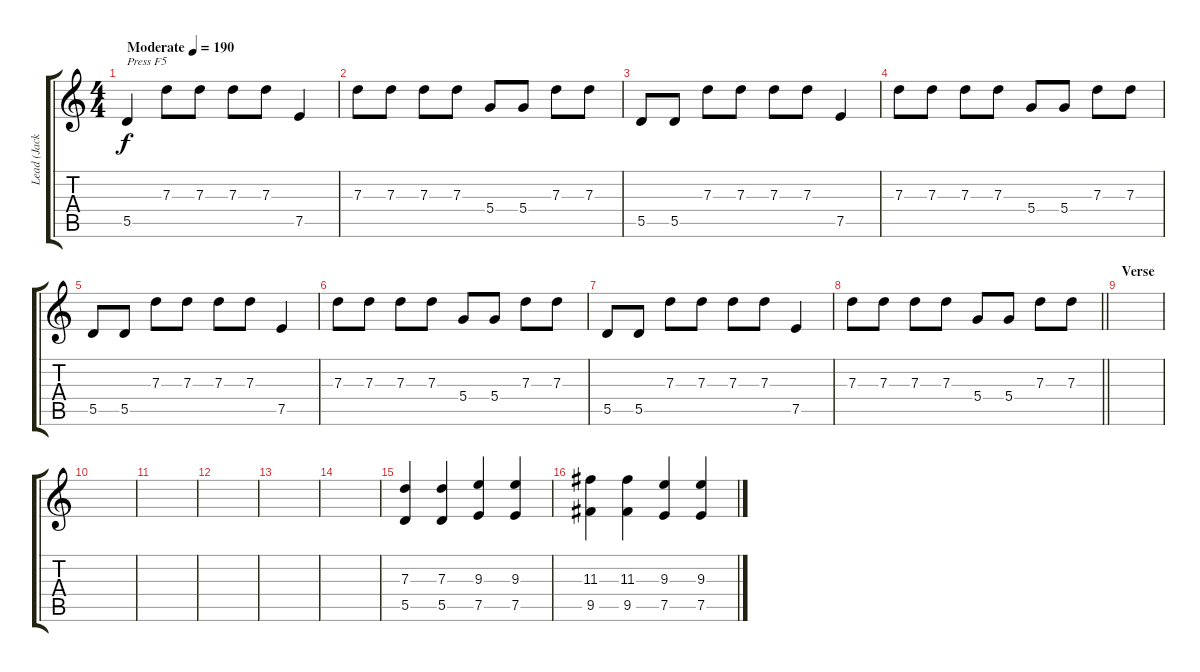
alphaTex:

\track ("Lead (Jack)" "Lead (Jack") {instrument distortionguitar}
\staff {score tabs}
\tuning (E4 B3 G3 D3 A2 D2) {hide}
\ts (4 4)
\tempo (190 "Moderate")
\clef g2
\ks c
5.5.4{txt "Press F5" dy f instrument distortionguitar} 7.3.8 7.3.8 7.3.8 7.3.8 7.5.4 |
7.3.8 7.3.8 7.3.8 7.3.8 5.4.8 5.4.8 7.3.8 7.3.8 |
5.5.8 5.5.8 7.3.8 7.3.8 7.3.8 7.3.8 7.5.4 |
7.3.8 7.3.8 7.3.8 7.3.8 5.4.8 5.4.8 7.3.8 7.3.8 |
5.5.8 5.5.8 7.3.8 7.3.8 7.3.8 7.3.8 7.5.4 |
7.3.8 7.3.8 7.3.8 7.3.8 5.4.8 5.4.8 7.3.8 7.3.8 |
5.5.8 5.5.8 7.3.8 7.3.8 7.3.8 7.3.8 7.5.4 |
\barLineRight lightlight
7.3.8 7.3.8 7.3.8 7.3.8 5.4.8 5.4.8 7.3.8 7.3.8 |
\section ("" "Verse")
|
|
|
|
|
|
(7.3 5.5).4 (7.3 5.5).4 (9.3 7.5).4 (9.3 7.5).4 |
(11.3 9.5).4 (11.3 9.5).4 (9.3 7.5).4 (9.3 7.5).4
